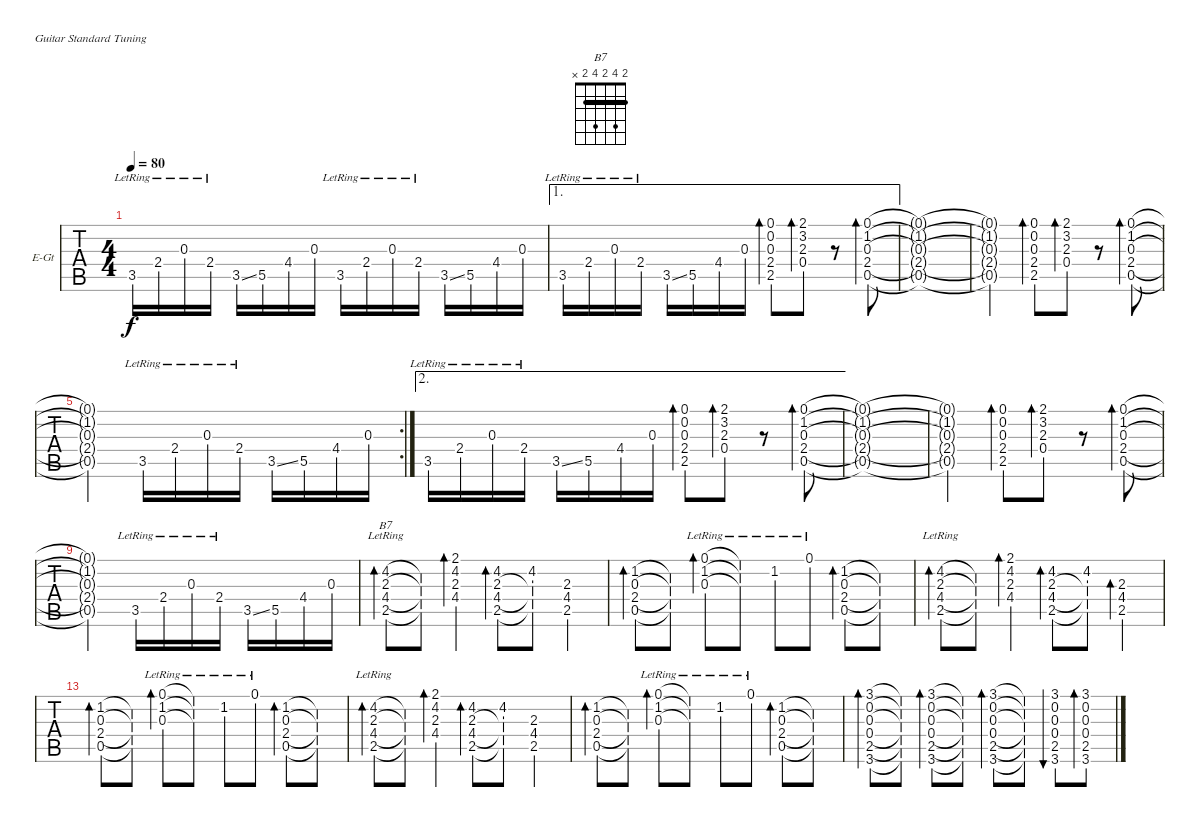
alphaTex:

\defaultSystemsLayout 4
\bracketExtendMode nobrackets
\firstSystemTrackNameOrientation horizontal
\otherSystemsTrackNameOrientation horizontal
\defaultBarNumberDisplay FirstOfSystem
\track ("Electric Guitar" "E-Gt") {instrument electricguitarclean}
\staff {tabs}
\tuning (E4 B3 G3 D3 A2 E2)
\chord ("B7" 2 4 2 4 2 x) {showfingering false barre (2 2)}
\ts (4 4)
\tempo 80
\clef g2
\ks c
3.5{lr}.16{dy f} 2.4{lr}.16 0.3{lr}.16 2.4{lr}.16 3.5{ss}.16 5.5.16 4.4.16 0.3.16 3.5{lr}.16 2.4{lr}.16 0.3{lr}.16 2.4{lr}.16 3.5{ss}.16 5.5.16 4.4.16 0.3.16 |
\ae 1
3.5{lr}.16 2.4{lr}.16 0.3{lr}.16 2.4{lr}.16 3.5{ss}.16 5.5.16 4.4.16 0.3.16 (2.4 2.5 0.3 0.2 0.1).8{bd 30} (2.1 3.2 2.3 0.4).8{bd 30} r.8 (0.5 2.4 0.3 1.2 0.1).8{bd 30} |
(0.5{t} 2.4{t} 0.3{t} 1.2{t} 0.1{t}).1 |
(0.5{t} 2.4{t} 0.3{t} 1.2{t} 0.1{t}).2 (2.4 2.5 0.3 0.2 0.1).8{bd 30} (2.1 3.2 2.3 0.4).8{bd 30} r.8 (0.5 2.4 0.3 1.2 0.1).8{bd 30} |
\rc 2
(0.5{t} 2.4{t} 0.3{t} 1.2{t} 0.1{t}).2 3.5{lr}.16 2.4{lr}.16 0.3{lr}.16 2.4{lr}.16 3.5{ss}.16 5.5.16 4.4.16 0.3.16 |
\ae 2
3.5{lr}.16 2.4{lr}.16 0.3{lr}.16 2.4{lr}.16 3.5{ss}.16 5.5.16 4.4.16 0.3.16 (2.4 2.5 0.3 0.2 0.1).8{bd 30} (2.1 3.2 2.3 0.4).8{bd 30} r.8 (0.5 2.4 0.3 1.2 0.1).8{bd 30} |
(0.5{t} 2.4{t} 0.3{t} 1.2{t} 0.1{t}).1 |
(0.5{t} 2.4{t} 0.3{t} 1.2{t} 0.1{t}).2 (2.4 2.5 0.3 0.2 0.1).8{bd 30} (2.1 3.2 2.3 0.4).8{bd 30} r.8 (0.5 2.4 0.3 1.2 0.1).8{bd 30} |
(0.5{t} 2.4{t} 0.3{t} 1.2{t} 0.1{t}).2 3.5{lr}.16 2.4{lr}.16 0.3{lr}.16 2.4{lr}.16 3.5{ss}.16 5.5.16 4.4.16 0.3.16 |
(2.5{lr} 4.4 2.3 4.2).8{bd 55 ch "B7"} (2.5{t} 4.4{t} 2.3{t} 4.2{t}).8 (2.3 4.2 2.1 4.4).4{bd 36} (2.5 4.4 2.3 4.2).8{bd 32} (2.5{t} 4.4{t} 2.3{t} 4.2).8 (4.4 2.3 2.5).4 |
(0.5 2.4 0.3 1.2).8{bd 53} (0.5{t} 2.4{t} 0.3{t} 1.2{t}).8 (0.3{lr} 1.2{lr} 0.1{lr}).8{bd 30} (0.3{lr t} 1.2{lr t} 0.1{lr t}).8 1.2{lr}.8 0.1{lr}.8 (1.2 0.3 2.4 0.5).8{bd 37} (1.2{t} 0.3{t} 2.4{t} 0.5{t}).8 |
(2.5{lr} 4.4 2.3 4.2).8{bd 55} (2.5{t} 4.4{t} 2.3{t} 4.2{t}).8 (2.3 4.2 2.1 4.4).4{bd 36} (2.5 4.4 2.3 4.2).8{bd 33} (2.5{t} 4.4{t} 2.3{t} 4.2).8 (4.4 2.3 2.5).4{bd 34} |
(0.5 2.4 0.3 1.2).8{bd 53} (0.5{t} 2.4{t} 0.3{t} 1.2{t}).8 (0.3{lr} 1.2{lr} 0.1{lr}).8{bd 35} (0.3{lr t} 1.2{lr t} 0.1{lr t}).8 1.2{lr}.8 0.1{lr}.8 (1.2 0.3 2.4 0.5).8{bd 30} (1.2{t} 0.3{t} 2.4{t} 0.5{t}).8 |
(2.5{lr} 4.4 2.3 4.2).8{bd 55} (2.5{t} 4.4{t} 2.3{t} 4.2{t}).8 (2.3 4.2 2.1 4.4).4{bd 36} (2.5 4.4 2.3 4.2).8{bd 31} (2.5{t} 4.4{t} 2.3{t} 4.2).8 (4.4 2.3 2.5).4 |
(0.5 2.4 0.3 1.2).8{bd 53} (0.5{t} 2.4{t} 0.3{t} 1.2{t}).8 (0.3{lr} 1.2{lr} 0.1{lr}).8{bd 30} (0.3{lr t} 1.2{lr t} 0.1{lr t}).8 1.2{lr}.8 0.1{lr}.8 (1.2 0.3 2.4 0.5).8{bd 47} (1.2{t} 0.3{t} 2.4{t} 0.5{t}).8 |
(2.5 0.4 0.3 0.2 3.6 3.1).8{bd 52} (2.5{t} 0.4{t} 0.3{t} 0.2{t} 3.6{t} 3.1{t}).8 (2.5 0.4 0.3 0.2 3.6 3.1).8{bd 35} (2.5{t} 0.4{t} 0.3{t} 0.2{t} 3.6{t} 3.1{t}).8 (2.5 0.4 0.3 0.2 3.6 3.1).8{bd 30} (2.5{t} 0.4{t} 0.3{t} 0.2{t} 3.6{t} 3.1{t}).8 (2.5 0.4 0.3 0.2 3.6 3.1).8{bu 32} (2.5 0.4 0.3 0.2 3.6 3.1).8{bd 31}
